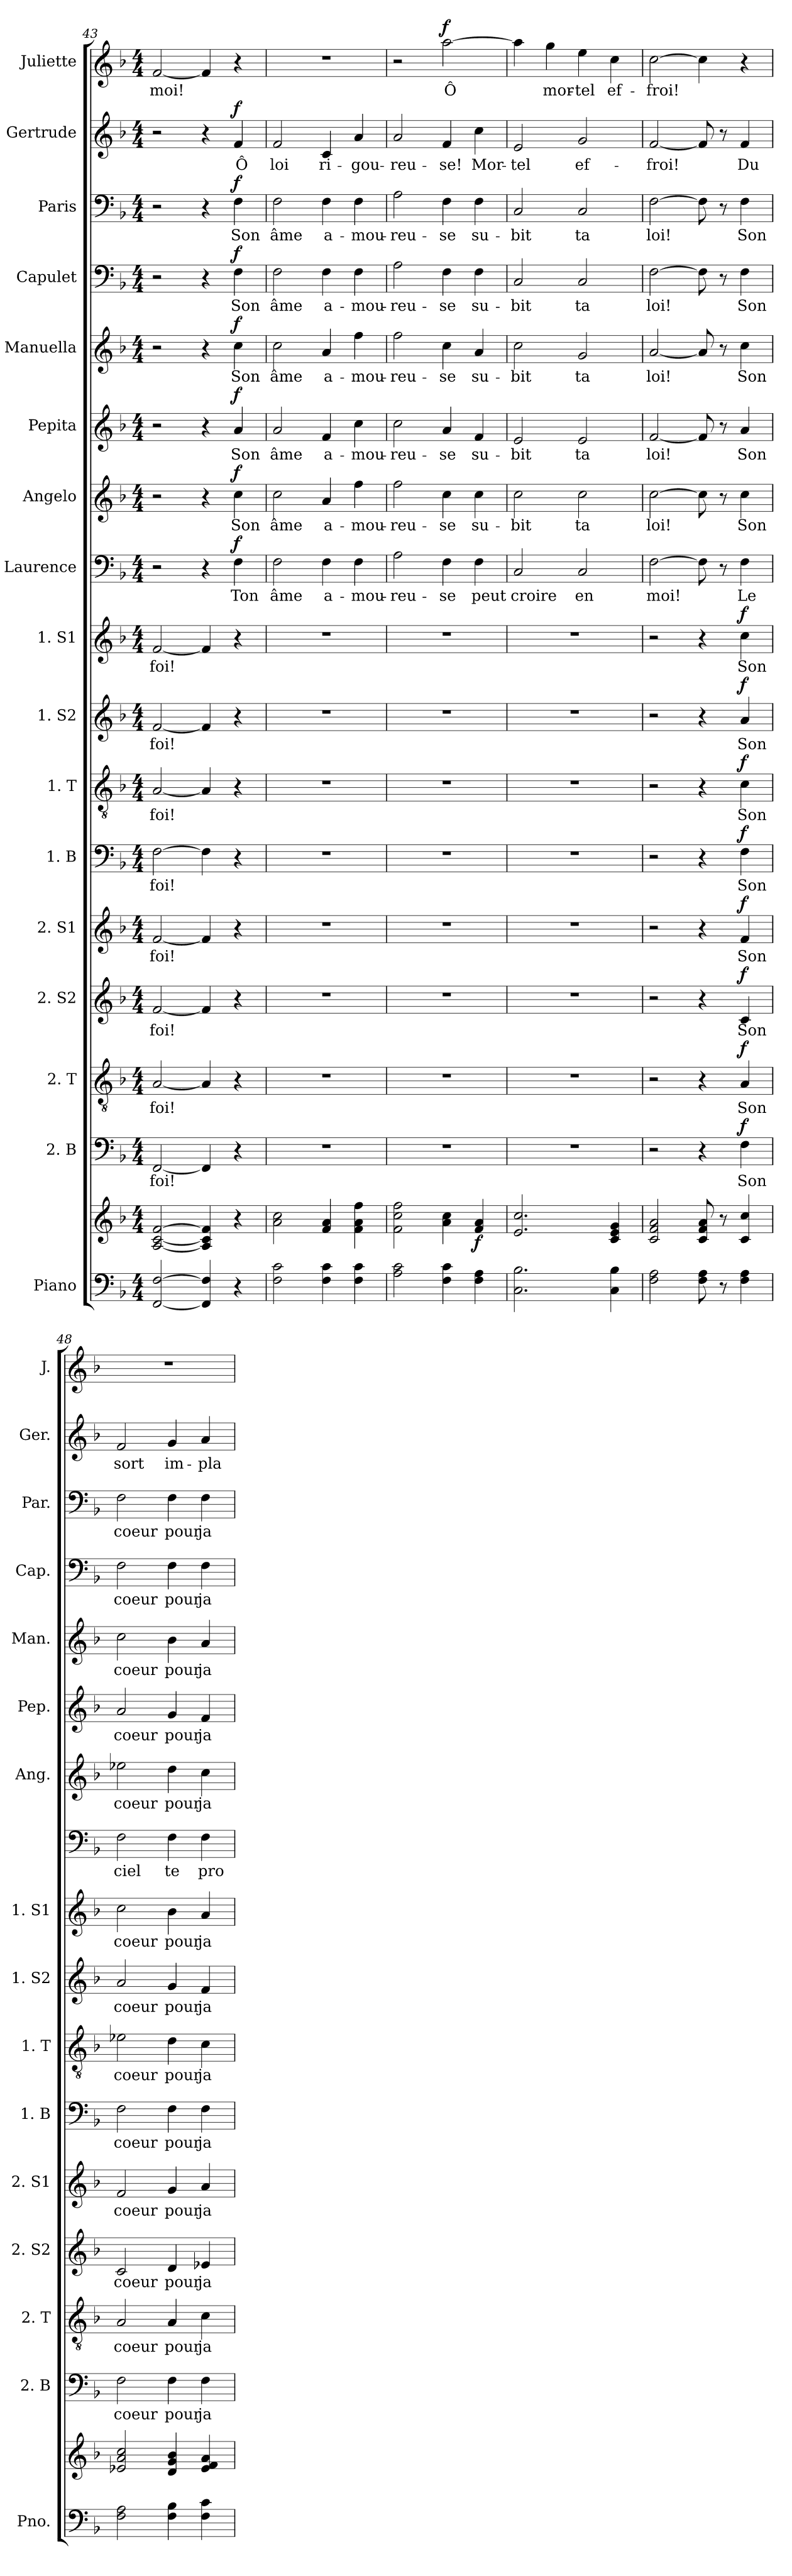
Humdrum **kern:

**kern	**kern	**dynam	**kern	**text	**dynam	**kern	**text	**dynam	**kern	**text	**dynam	**kern	**text	**dynam	**kern	**text	**dynam	**kern	**text	**dynam	**kern	**text	**dynam	**kern	**text	**dynam	**kern	**text	**dynam	**kern	**text	**dynam	**kern	**text	**dynam	**kern	**text	**dynam	**kern	**text	**dynam	**kern	**text	**dynam	**kern	**text	**dynam	**kern	**text	**dynam
*part17	*part17	*part17	*part16	*part16	*part16	*part15	*part15	*part15	*part14	*part14	*part14	*part13	*part13	*part13	*part12	*part12	*part12	*part11	*part11	*part11	*part10	*part10	*part10	*part9	*part9	*part9	*part8	*part8	*part8	*part7	*part7	*part7	*part6	*part6	*part6	*part5	*part5	*part5	*part4	*part4	*part4	*part3	*part3	*part3	*part2	*part2	*part2	*part1	*part1	*part1
*staff18	*staff17	*staff17/18	*staff16	*staff16	*staff16	*staff15	*staff15	*staff15	*staff14	*staff14	*staff14	*staff13	*staff13	*staff13	*staff12	*staff12	*staff12	*staff11	*staff11	*staff11	*staff10	*staff10	*staff10	*staff9	*staff9	*staff9	*staff8	*staff8	*staff8	*staff7	*staff7	*staff7	*staff6	*staff6	*staff6	*staff5	*staff5	*staff5	*staff4	*staff4	*staff4	*staff3	*staff3	*staff3	*staff2	*staff2	*staff2	*staff1	*staff1	*staff1
*I"Piano	*	*	*I"2. B	*	*	*I"2. T	*	*	*I"2. S2	*	*	*I"2. S1	*	*	*I"1. B	*	*	*I"1. T	*	*	*I"1. S2	*	*	*I"1. S1	*	*	*I"Laurence	*	*	*I"Angelo	*	*	*I"Pepita	*	*	*I"Manuella	*	*	*I"Capulet	*	*	*I"Paris	*	*	*I"Gertrude	*	*	*I"Juliette	*	*
*I'Pno.	*	*	*I'2. B	*	*	*I'2. T	*	*	*I'2. S2	*	*	*I'2. S1	*	*	*I'1. B	*	*	*I'1. T	*	*	*I'1. S2	*	*	*I'1. S1	*	*	*	*	*	*I'Ang.	*	*	*I'Pep.	*	*	*I'Man.	*	*	*I'Cap.	*	*	*I'Par.	*	*	*I'Ger.	*	*	*I'J.	*	*
*clefF4	*clefG2	*	*clefF4	*	*	*clefGv2	*	*	*clefG2	*	*	*clefG2	*	*	*clefF4	*	*	*clefGv2	*	*	*clefG2	*	*	*clefG2	*	*	*clefF4	*	*	*clefG2	*	*	*clefG2	*	*	*clefG2	*	*	*clefF4	*	*	*clefF4	*	*	*clefG2	*	*	*clefG2	*	*
*k[b-]	*k[b-]	*	*k[b-]	*	*	*k[b-]	*	*	*k[b-]	*	*	*k[b-]	*	*	*k[b-]	*	*	*k[b-]	*	*	*k[b-]	*	*	*k[b-]	*	*	*k[b-]	*	*	*k[b-]	*	*	*k[b-]	*	*	*k[b-]	*	*	*k[b-]	*	*	*k[b-]	*	*	*k[b-]	*	*	*k[b-]	*	*
*M4/4	*M4/4	*	*M4/4	*	*	*M4/4	*	*	*M4/4	*	*	*M4/4	*	*	*M4/4	*	*	*M4/4	*	*	*M4/4	*	*	*M4/4	*	*	*M4/4	*	*	*M4/4	*	*	*M4/4	*	*	*M4/4	*	*	*M4/4	*	*	*M4/4	*	*	*M4/4	*	*	*M4/4	*	*
=43	=43	=43	=43	=43	=43	=43	=43	=43	=43	=43	=43	=43	=43	=43	=43	=43	=43	=43	=43	=43	=43	=43	=43	=43	=43	=43	=43	=43	=43	=43	=43	=43	=43	=43	=43	=43	=43	=43	=43	=43	=43	=43	=43	=43	=43	=43	=43	=43	=43	=43
!	!	!	!	!LO:LY:b	!	!	!LO:LY:b	!	!	!LO:LY:b	!	!	!LO:LY:b	!	!	!LO:LY:b	!	!	!LO:LY:b	!	!	!LO:LY:b	!	!	!LO:LY:b	!	!	!	!	!	!	!	!	!	!	!	!	!	!	!	!	!	!	!	!	!	!	!	!LO:LY:b	!
[2FF/ [2F/	[2A/ [2c/ [2f/	.	[2FF/	foi!	.	[2A/	foi!	.	[2f/	foi!	.	[2f/	foi!	.	[2F\	foi!	.	[2A/	foi!	.	[2f/	foi!	.	[2f/	foi!	.	2r	.	.	2r	.	.	2r	.	.	2r	.	.	2r	.	.	2r	.	.	2r	.	.	[2f/	moi!	.
4FF/] 4F/]	4A/] 4c/] 4f/]	.	4FF/]	.	.	4A/]	.	.	4f/]	.	.	4f/]	.	.	4F\]	.	.	4A/]	.	.	4f/]	.	.	4f/]	.	.	4r	.	.	4r	.	.	4r	.	.	4r	.	.	4r	.	.	4r	.	.	4r	.	.	4f/]	.	.
!	!	!	!	!	!	!	!	!	!	!	!	!	!	!	!	!	!	!	!	!	!	!	!	!	!	!	!	!LO:LY:b	!LO:DY:a	!	!LO:LY:b	!LO:DY:a	!	!LO:LY:b	!LO:DY:a	!	!LO:LY:b	!LO:DY:a	!	!LO:LY:b	!LO:DY:a	!	!LO:LY:b	!LO:DY:a	!	!LO:LY:b	!LO:DY:a	!	!	!
4r	4r	.	4r	.	.	4r	.	.	4r	.	.	4r	.	.	4r	.	.	4r	.	.	4r	.	.	4r	.	.	4F\	Ton	f	4cc\	Son	f	4a/	Son	f	4cc\	Son	f	4F\	Son	f	4F\	Son	f	4f/	Ô	f	4r	.	.
=44	=44	=44	=44	=44	=44	=44	=44	=44	=44	=44	=44	=44	=44	=44	=44	=44	=44	=44	=44	=44	=44	=44	=44	=44	=44	=44	=44	=44	=44	=44	=44	=44	=44	=44	=44	=44	=44	=44	=44	=44	=44	=44	=44	=44	=44	=44	=44	=44	=44	=44
!	!	!	!	!	!	!	!	!	!	!	!	!	!	!	!	!	!	!	!	!	!	!	!	!	!	!	!	!LO:LY:b	!	!	!LO:LY:b	!	!	!LO:LY:b	!	!	!LO:LY:b	!	!	!LO:LY:b	!	!	!LO:LY:b	!	!	!LO:LY:b	!	!	!	!
2F\ 2c\	2a\ 2cc\	.	1r	.	.	1r	.	.	1r	.	.	1r	.	.	1r	.	.	1r	.	.	1r	.	.	1r	.	.	2F\	âme	.	2cc\	âme	.	2a/	âme	.	2cc\	âme	.	2F\	âme	.	2F\	âme	.	2f/	loi	.	1r	.	.
!	!	!	!	!	!	!	!	!	!	!	!	!	!	!	!	!	!	!	!	!	!	!	!	!	!	!	!	!LO:LY:b	!	!	!LO:LY:b	!	!	!LO:LY:b	!	!	!LO:LY:b	!	!	!LO:LY:b	!	!	!LO:LY:b	!	!	!LO:LY:b	!	!	!	!
4F\ 4c\	4f/ 4a/	.	.	.	.	.	.	.	.	.	.	.	.	.	.	.	.	.	.	.	.	.	.	.	.	.	4F\	a-	.	4a/	a-	.	4f/	a-	.	4a/	a-	.	4F\	a-	.	4F\	a-	.	4c/	ri-	.	.	.	.
!	!	!	!	!	!	!	!	!	!	!	!	!	!	!	!	!	!	!	!	!	!	!	!	!	!	!	!	!LO:LY:b	!	!	!LO:LY:b	!	!	!LO:LY:b	!	!	!LO:LY:b	!	!	!LO:LY:b	!	!	!LO:LY:b	!	!	!LO:LY:b	!	!	!	!
4F\ 4c\	4f\ 4a\ 4ff\	.	.	.	.	.	.	.	.	.	.	.	.	.	.	.	.	.	.	.	.	.	.	.	.	.	4F\	-mou-	.	4ff\	-mou-	.	4cc\	-mou-	.	4ff\	-mou-	.	4F\	-mou-	.	4F\	-mou-	.	4a/	-gou-	.	.	.	.
!!LO:PB:g=z
=45	=45	=45	=45	=45	=45	=45	=45	=45	=45	=45	=45	=45	=45	=45	=45	=45	=45	=45	=45	=45	=45	=45	=45	=45	=45	=45	=45	=45	=45	=45	=45	=45	=45	=45	=45	=45	=45	=45	=45	=45	=45	=45	=45	=45	=45	=45	=45	=45	=45	=45
!	!	!	!	!	!	!	!	!	!	!	!	!	!	!	!	!	!	!	!	!	!	!	!	!	!	!	!	!LO:LY:b	!	!	!LO:LY:b	!	!	!LO:LY:b	!	!	!LO:LY:b	!	!	!LO:LY:b	!	!	!LO:LY:b	!	!	!LO:LY:b	!	!	!	!
2A\ 2c\	2f\ 2cc\ 2ff\	.	1r	.	.	1r	.	.	1r	.	.	1r	.	.	1r	.	.	1r	.	.	1r	.	.	1r	.	.	2A\	-reu-	.	2ff\	-reu-	.	2cc\	-reu-	.	2ff\	-reu-	.	2A\	-reu-	.	2A\	-reu-	.	2a/	-reu-	.	2r	.	.
!	!	!	!	!	!	!	!	!	!	!	!	!	!	!	!	!	!	!	!	!	!	!	!	!	!	!	!	!LO:LY:b	!	!	!LO:LY:b	!	!	!LO:LY:b	!	!	!LO:LY:b	!	!	!LO:LY:b	!	!	!LO:LY:b	!	!	!LO:LY:b	!	!	!LO:LY:b	!LO:DY:a
4F\ 4c\	4a\ 4cc\	.	.	.	.	.	.	.	.	.	.	.	.	.	.	.	.	.	.	.	.	.	.	.	.	.	4F\	-se	.	4cc\	-se	.	4a/	-se	.	4cc\	-se	.	4F\	-se	.	4F\	-se	.	4f/	-se!	.	[2aa\	Ô	f
!	!	!LO:DY:b	!	!	!	!	!	!	!	!	!	!	!	!	!	!	!	!	!	!	!	!	!	!	!	!	!	!LO:LY:b	!	!	!LO:LY:b	!	!	!LO:LY:b	!	!	!LO:LY:b	!	!	!LO:LY:b	!	!	!LO:LY:b	!	!	!LO:LY:b	!	!	!	!
4F\ 4A\	4f/ 4a/	f	.	.	.	.	.	.	.	.	.	.	.	.	.	.	.	.	.	.	.	.	.	.	.	.	4F\	peut	.	4cc\	su-	.	4f/	su-	.	4a/	su-	.	4F\	su-	.	4F\	su-	.	4cc\	Mor-	.	.	.	.
=46	=46	=46	=46	=46	=46	=46	=46	=46	=46	=46	=46	=46	=46	=46	=46	=46	=46	=46	=46	=46	=46	=46	=46	=46	=46	=46	=46	=46	=46	=46	=46	=46	=46	=46	=46	=46	=46	=46	=46	=46	=46	=46	=46	=46	=46	=46	=46	=46	=46	=46
!	!	!	!	!	!	!	!	!	!	!	!	!	!	!	!	!	!	!	!	!	!	!	!	!	!	!	!	!LO:LY:b	!	!	!LO:LY:b	!	!	!LO:LY:b	!	!	!LO:LY:b	!	!	!LO:LY:b	!	!	!LO:LY:b	!	!	!LO:LY:b	!	!	!	!
2.C\ 2.B-\	2.e/ 2.cc/	.	1r	.	.	1r	.	.	1r	.	.	1r	.	.	1r	.	.	1r	.	.	1r	.	.	1r	.	.	2C/	croire	.	2cc\	-bit	.	2e/	-bit	.	2cc\	-bit	.	2C/	-bit	.	2C/	-bit	.	2e/	-tel	.	4aa\]	.	.
!	!	!	!	!	!	!	!	!	!	!	!	!	!	!	!	!	!	!	!	!	!	!	!	!	!	!	!	!	!	!	!	!	!	!	!	!	!	!	!	!	!	!	!	!	!	!	!	!	!LO:LY:b	!
.	.	.	.	.	.	.	.	.	.	.	.	.	.	.	.	.	.	.	.	.	.	.	.	.	.	.	.	.	.	.	.	.	.	.	.	.	.	.	.	.	.	.	.	.	.	.	.	4gg\	mor-	.
!	!	!	!	!	!	!	!	!	!	!	!	!	!	!	!	!	!	!	!	!	!	!	!	!	!	!	!	!LO:LY:b	!	!	!LO:LY:b	!	!	!LO:LY:b	!	!	!LO:LY:b	!	!	!LO:LY:b	!	!	!LO:LY:b	!	!	!LO:LY:b	!	!	!LO:LY:b	!
.	.	.	.	.	.	.	.	.	.	.	.	.	.	.	.	.	.	.	.	.	.	.	.	.	.	.	2C/	en	.	2cc\	ta	.	2e/	ta	.	2g/	ta	.	2C/	ta	.	2C/	ta	.	2g/	ef-	.	4ee\	-tel	.
!	!	!	!	!	!	!	!	!	!	!	!	!	!	!	!	!	!	!	!	!	!	!	!	!	!	!	!	!	!	!	!	!	!	!	!	!	!	!	!	!	!	!	!	!	!	!	!	!	!LO:LY:b	!
4C\ 4B-\	4c/ 4e/ 4g/	.	.	.	.	.	.	.	.	.	.	.	.	.	.	.	.	.	.	.	.	.	.	.	.	.	.	.	.	.	.	.	.	.	.	.	.	.	.	.	.	.	.	.	.	.	.	4cc\	ef-	.
=47	=47	=47	=47	=47	=47	=47	=47	=47	=47	=47	=47	=47	=47	=47	=47	=47	=47	=47	=47	=47	=47	=47	=47	=47	=47	=47	=47	=47	=47	=47	=47	=47	=47	=47	=47	=47	=47	=47	=47	=47	=47	=47	=47	=47	=47	=47	=47	=47	=47	=47
!	!	!	!	!	!	!	!	!	!	!	!	!	!	!	!	!	!	!	!	!	!	!	!	!	!	!	!	!LO:LY:b	!	!	!LO:LY:b	!	!	!LO:LY:b	!	!	!LO:LY:b	!	!	!LO:LY:b	!	!	!LO:LY:b	!	!	!LO:LY:b	!	!	!LO:LY:b	!
2F\ 2A\	2c/ 2f/ 2a/	.	2r	.	.	2r	.	.	2r	.	.	2r	.	.	2r	.	.	2r	.	.	2r	.	.	2r	.	.	[2F\	moi!	.	[2cc\	loi!	.	[2f/	loi!	.	[2a/	loi!	.	[2F\	loi!	.	[2F\	loi!	.	[2f/	-froi!	.	[2cc\	-froi!	.
8F\ 8A\	8c/ 8f/ 8a/	.	4r	.	.	4r	.	.	4r	.	.	4r	.	.	4r	.	.	4r	.	.	4r	.	.	4r	.	.	8F\]	.	.	8cc\]	.	.	8f/]	.	.	8a/]	.	.	8F\]	.	.	8F\]	.	.	8f/]	.	.	4cc\]	.	.
8r	8r	.	.	.	.	.	.	.	.	.	.	.	.	.	.	.	.	.	.	.	.	.	.	.	.	.	8r	.	.	8r	.	.	8r	.	.	8r	.	.	8r	.	.	8r	.	.	8r	.	.	.	.	.
!	!	!	!	!LO:LY:b	!LO:DY:a	!	!LO:LY:b	!LO:DY:a	!	!LO:LY:b	!LO:DY:a	!	!LO:LY:b	!LO:DY:a	!	!LO:LY:b	!LO:DY:a	!	!LO:LY:b	!LO:DY:a	!	!LO:LY:b	!LO:DY:a	!	!LO:LY:b	!LO:DY:a	!	!LO:LY:b	!	!	!LO:LY:b	!	!	!LO:LY:b	!	!	!LO:LY:b	!	!	!LO:LY:b	!	!	!LO:LY:b	!	!	!LO:LY:b	!	!	!	!
4F\ 4A\	4c/ 4cc/	.	4F\	Son	f	4A/	Son	f	4c/	Son	f	4f/	Son	f	4F\	Son	f	4c\	Son	f	4a/	Son	f	4cc\	Son	f	4F\	Le	.	4cc\	Son	.	4a/	Son	.	4cc\	Son	.	4F\	Son	.	4F\	Son	.	4f/	Du	.	4r	.	.
=48	=48	=48	=48	=48	=48	=48	=48	=48	=48	=48	=48	=48	=48	=48	=48	=48	=48	=48	=48	=48	=48	=48	=48	=48	=48	=48	=48	=48	=48	=48	=48	=48	=48	=48	=48	=48	=48	=48	=48	=48	=48	=48	=48	=48	=48	=48	=48	=48	=48	=48
!	!	!	!	!LO:LY:b	!	!	!LO:LY:b	!	!	!LO:LY:b	!	!	!LO:LY:b	!	!	!LO:LY:b	!	!	!LO:LY:b	!	!	!LO:LY:b	!	!	!LO:LY:b	!	!	!LO:LY:b	!	!	!LO:LY:b	!	!	!LO:LY:b	!	!	!LO:LY:b	!	!	!LO:LY:b	!	!	!LO:LY:b	!	!	!LO:LY:b	!	!	!	!
2F\ 2A\	2e-X/ 2a/ 2cc/	.	2F\	coeur	.	2A/	coeur	.	2c/	coeur	.	2f/	coeur	.	2F\	coeur	.	2e-X\	coeur	.	2a/	coeur	.	2cc\	coeur	.	2F\	ciel	.	2ee-X\	coeur	.	2a/	coeur	.	2cc\	coeur	.	2F\	coeur	.	2F\	coeur	.	2f/	sort	.	1r	.	.
!	!	!	!	!LO:LY:b	!	!	!LO:LY:b	!	!	!LO:LY:b	!	!	!LO:LY:b	!	!	!LO:LY:b	!	!	!LO:LY:b	!	!	!LO:LY:b	!	!	!LO:LY:b	!	!	!LO:LY:b	!	!	!LO:LY:b	!	!	!LO:LY:b	!	!	!LO:LY:b	!	!	!LO:LY:b	!	!	!LO:LY:b	!	!	!LO:LY:b	!	!	!	!
4F\ 4B-\	4d/ 4g/ 4b-/	.	4F\	pour	.	4A/	pour	.	4d/	pour	.	4g/	pour	.	4F\	pour	.	4d\	pour	.	4g/	pour	.	4b-\	pour	.	4F\	te	.	4dd\	pour	.	4g/	pour	.	4b-\	pour	.	4F\	pour	.	4F\	pour	.	4g/	im-	.	.	.	.
!	!	!	!	!LO:LY:b	!	!	!LO:LY:b	!	!	!LO:LY:b	!	!	!LO:LY:b	!	!	!LO:LY:b	!	!	!LO:LY:b	!	!	!LO:LY:b	!	!	!LO:LY:b	!	!	!LO:LY:b	!	!	!LO:LY:b	!	!	!LO:LY:b	!	!	!LO:LY:b	!	!	!LO:LY:b	!	!	!LO:LY:b	!	!	!LO:LY:b	!	!	!	!
4F\ 4c\	4e-/ 4f/ 4a/	.	4F\	ja-	.	4c\	ja-	.	4e-X/	ja-	.	4a/	ja-	.	4F\	ja-	.	4c\	ja-	.	4f/	ja-	.	4a/	ja-	.	4F\	pro-	.	4cc\	ja-	.	4f/	ja-	.	4a/	ja-	.	4F\	ja-	.	4F\	ja-	.	4a/	-pla-	.	.	.	.
=	=	=	=	=	=	=	=	=	=	=	=	=	=	=	=	=	=	=	=	=	=	=	=	=	=	=	=	=	=	=	=	=	=	=	=	=	=	=	=	=	=	=	=	=	=	=	=	=	=	=
*-	*-	*-	*-	*-	*-	*-	*-	*-	*-	*-	*-	*-	*-	*-	*-	*-	*-	*-	*-	*-	*-	*-	*-	*-	*-	*-	*-	*-	*-	*-	*-	*-	*-	*-	*-	*-	*-	*-	*-	*-	*-	*-	*-	*-	*-	*-	*-	*-	*-	*-
